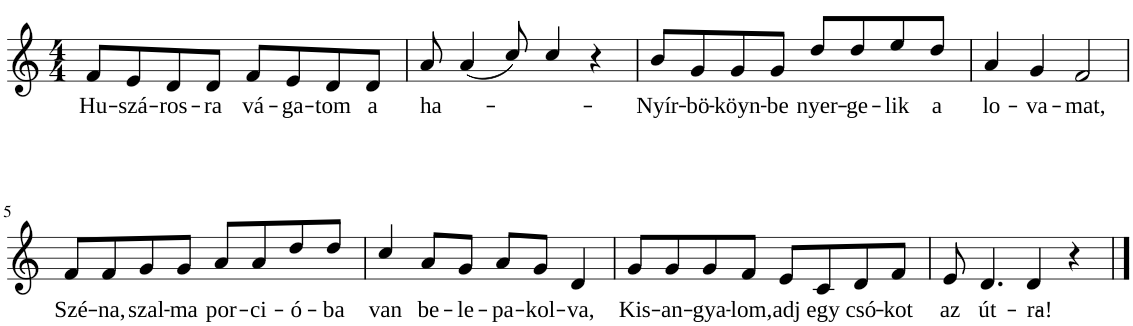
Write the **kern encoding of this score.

**kern	**text
*part1	*part1
*staff1	*staff1
*I"Piano	*
*I'Pno	*
*clefG2	*
*k[]	*
*M4/4	*
=1	=1
!	!LO:LY:b
8f/L	Hu-
!	!LO:LY:b
8e/	-szá-
!	!LO:LY:b
8d/	ros-
!	!LO:LY:b
8d/J	-ra
!	!LO:LY:b
8f/L	vá-
!	!LO:LY:b
8e/	-ga-
!	!LO:LY:b
8d/	-tom
!	!LO:LY:b
8d/J	a
=2	=2
!	!LO:LY:b
8a/	ha-
(4a/	.
8cc/)	.
4cc/	.
4r	.
=3	=3
!	!LO:LY:b
8b/L	Nyír-
!	!LO:LY:b
8g/	-bö-
!	!LO:LY:b
8g/	-köyn-
!	!LO:LY:b
8g/J	-be
!	!LO:LY:b
8dd/L	nyer-
!	!LO:LY:b
8dd/	-ge-
!	!LO:LY:b
8ee/	-lik
!	!LO:LY:b
8dd/J	a
=4	=4
!	!LO:LY:b
4a/	lo-
!	!LO:LY:b
4g/	-va-
!	!LO:LY:b
2f/	-mat,
!!LO:LB:g=z
=5	=5
!	!LO:LY:b
8f/L	Szé-
!	!LO:LY:b
8f/	na,
!	!LO:LY:b
8g/	szal-
!	!LO:LY:b
8g/J	-ma
!	!LO:LY:b
8a/L	por-
!	!LO:LY:b
8a/	-ci-
!	!LO:LY:b
8dd/	-ó-
!	!LO:LY:b
8dd/J	-ba
=6	=6
!	!LO:LY:b
4cc/	van
!	!LO:LY:b
8a/L	be-
!	!LO:LY:b
8g/J	-le-
!	!LO:LY:b
8a/L	-pa-
!	!LO:LY:b
8g/J	-kol-
!	!LO:LY:b
4d/	-va,
=7	=7
!	!LO:LY:b
8g/L	Kis-
!	!LO:LY:b
8g/	-an-
!	!LO:LY:b
8g/	-gya-
!	!LO:LY:b
8f/J	-lom,
!	!LO:LY:b
8e/L	adj
!	!LO:LY:b
8c/	egy
!	!LO:LY:b
8d/	csó-
!	!LO:LY:b
8f/J	-kot
=8	=8
!	!LO:LY:b
8e/	az
!	!LO:LY:b
4.d/	út-
!	!LO:LY:b
4d/	-ra!-
4r	.
==	==
*-	*-
